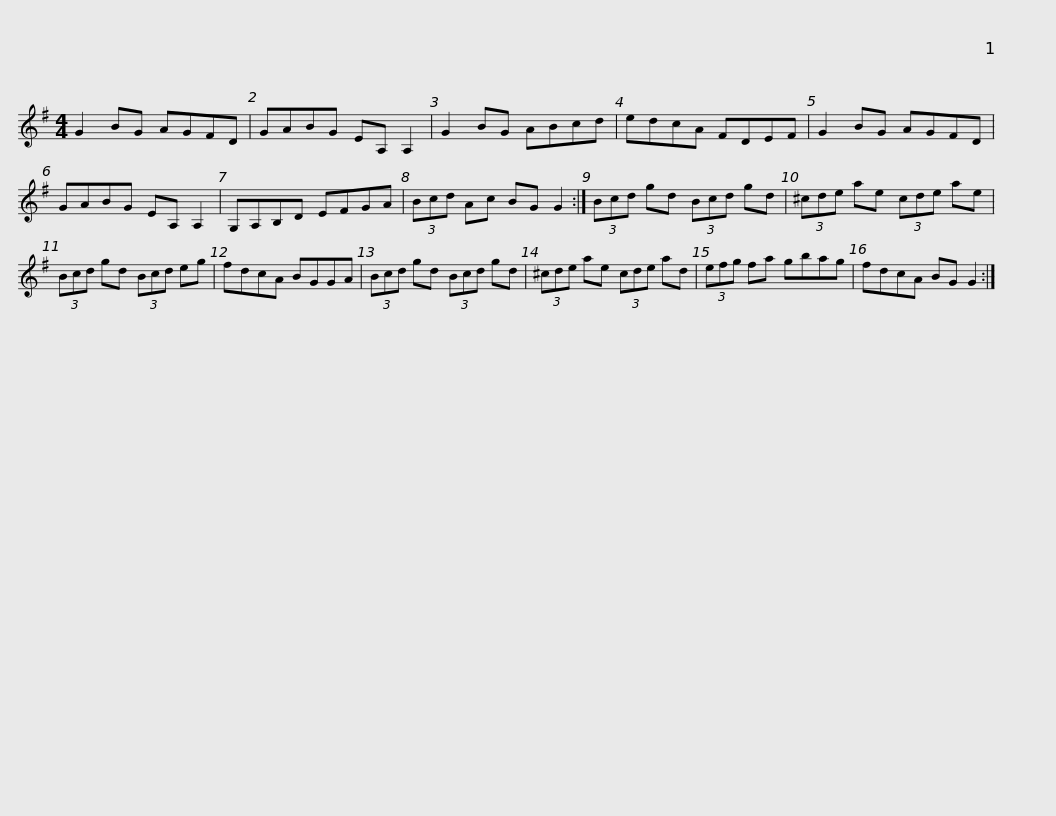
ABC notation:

X:1
L:1/8
M:4/4
I:linebreak $
K:G
V:1 treble
V:1
 G2 BG AGFD | GABG EA, A,2 | G2 BG ABcd | edcA FDEF | G2 BG AGFD | %5
 GABG EA, A,2 |$ G,A,B,D EFGA | (3Bcd Ac BG G2 :| (3Bcd gd (3Bcd gd | (3^cde ae (3cde ae |$ %10
 (3Bcd gd (3Bcd eg | fdcA BGGA | (3Bcd gd (3Bcd gd | (3^cde ae (3cde ad |$ (3efg fa gbag | %15
 fdcA BG G2 :| %16
